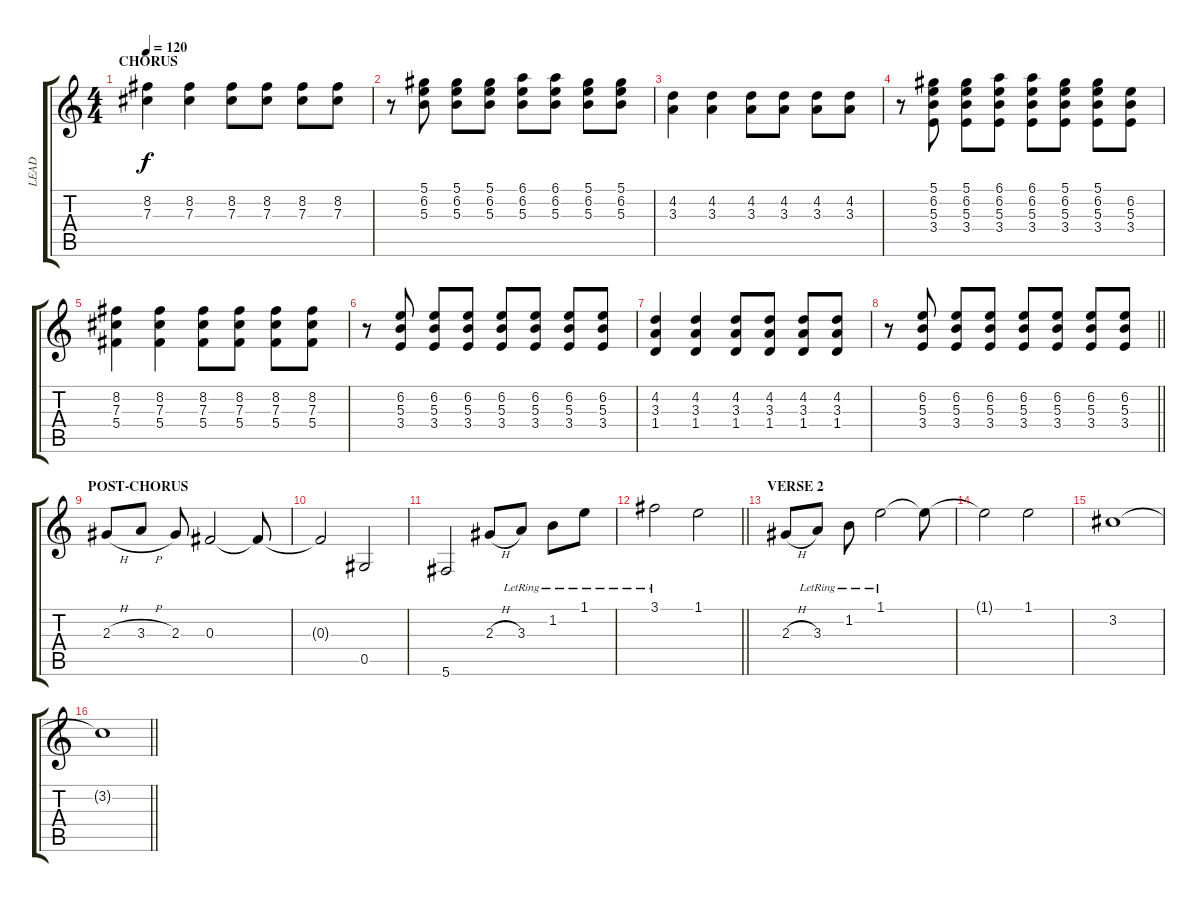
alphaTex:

\track ("LEAD" "LEAD") {instrument distortionguitar}
\staff {score tabs}
\tuning (Eb4 Bb3 Gb3 Db3 Ab2 Db2) {hide}
\ts (4 4)
\section ("" "CHORUS")
\tempo 120
\clef g2
\ks c
(8.2 7.3).4{dy f} (8.2 7.3).4 (8.2 7.3).8 (8.2 7.3).8 (8.2 7.3).8 (8.2 7.3).8 |
r.8 (5.1 6.2 5.3).8 (5.1 6.2 5.3).8 (5.1 6.2 5.3).8 (6.1 6.2 5.3).8 (6.1 6.2 5.3).8 (5.1 6.2 5.3).8 (5.1 6.2 5.3).8 |
(4.2 3.3).4 (4.2 3.3).4 (4.2 3.3).8 (4.2 3.3).8 (4.2 3.3).8 (4.2 3.3).8 |
r.8 (5.1 6.2 5.3 3.4).8 (5.1 6.2 5.3 3.4).8 (6.1 6.2 5.3 3.4).8 (6.1 6.2 5.3 3.4).8 (5.1 6.2 5.3 3.4).8 (5.1 6.2 5.3 3.4).8 (6.2 5.3 3.4).8 |
(8.2 7.3 5.4).4 (8.2 7.3 5.4).4 (8.2 7.3 5.4).8 (8.2 7.3 5.4).8 (8.2 7.3 5.4).8 (8.2 7.3 5.4).8 |
r.8 (6.2 5.3 3.4).8 (6.2 5.3 3.4).8 (6.2 5.3 3.4).8 (6.2 5.3 3.4).8 (6.2 5.3 3.4).8 (6.2 5.3 3.4).8 (6.2 5.3 3.4).8 |
(4.2 3.3 1.4).4 (4.2 3.3 1.4).4 (4.2 3.3 1.4).8 (4.2 3.3 1.4).8 (4.2 3.3 1.4).8 (4.2 3.3 1.4).8 |
\barLineRight lightlight
r.8 (6.2 5.3 3.4).8 (6.2 5.3 3.4).8 (6.2 5.3 3.4).8 (6.2 5.3 3.4).8 (6.2 5.3 3.4).8 (6.2 5.3 3.4).8 (6.2 5.3 3.4).8 |
\section ("" "POST-CHORUS")
2.3{h}.8 3.3{h}.8 2.3.8 0.3.2 0.3{t}.8 |
0.3{t}.2 0.5.2 |
5.6.2 2.3{h}.8 3.3{lr}.8 1.2{lr}.8 1.1{lr}.8 |
\barLineRight lightlight
3.1{lr}.2 1.1.2 |
\section ("" "VERSE 2")
2.3{h}.8 3.3{lr}.8 1.2{lr}.8 1.1{lr}.2 1.1{t}.8 |
1.1{t}.2 1.1.2 |
3.2.1 |
\barLineRight lightlight
3.2{t}.1
